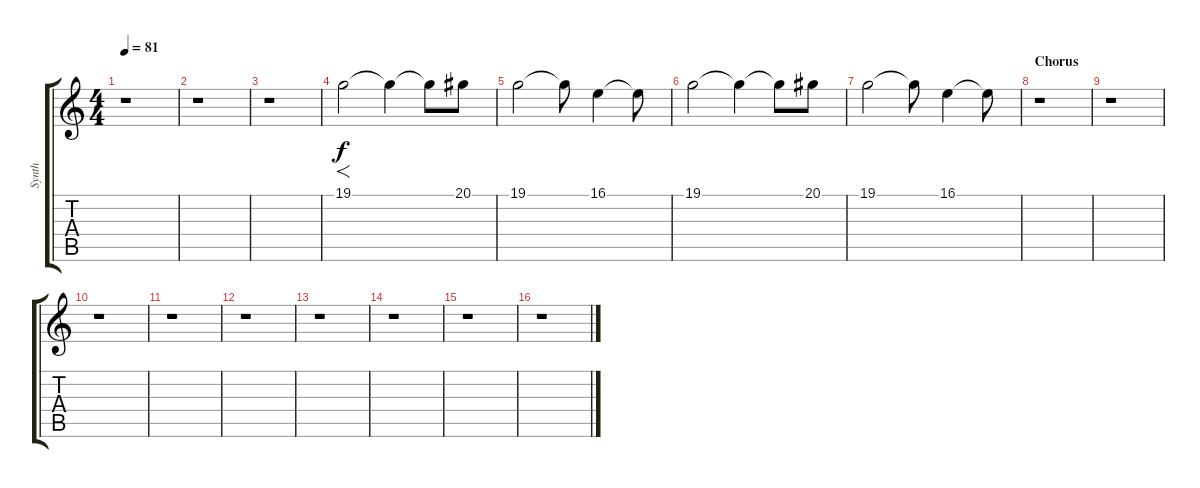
\track ("Synth" "Synth") {instrument lead4chiff}
\staff {score tabs}
\tuning (C4 G3 Eb3 Bb2 F2 C2) {hide}
\ts (4 4)
\tempo 81
\clef g2
\ks c
r.1{dy f} |
r.1 |
r.1 |
19.1.2{f} 19.1{t}.4 19.1{t}.8 20.1.8 |
19.1.2 19.1{t}.8 16.1.4 16.1{t}.8 |
19.1.2 19.1{t}.4 19.1{t}.8 20.1.8 |
19.1.2 19.1{t}.8 16.1.4 16.1{t}.8 |
\section ("" "Chorus")
r.1 |
r.1 |
r.1 |
r.1 |
r.1 |
r.1 |
r.1 |
r.1 |
r.1
